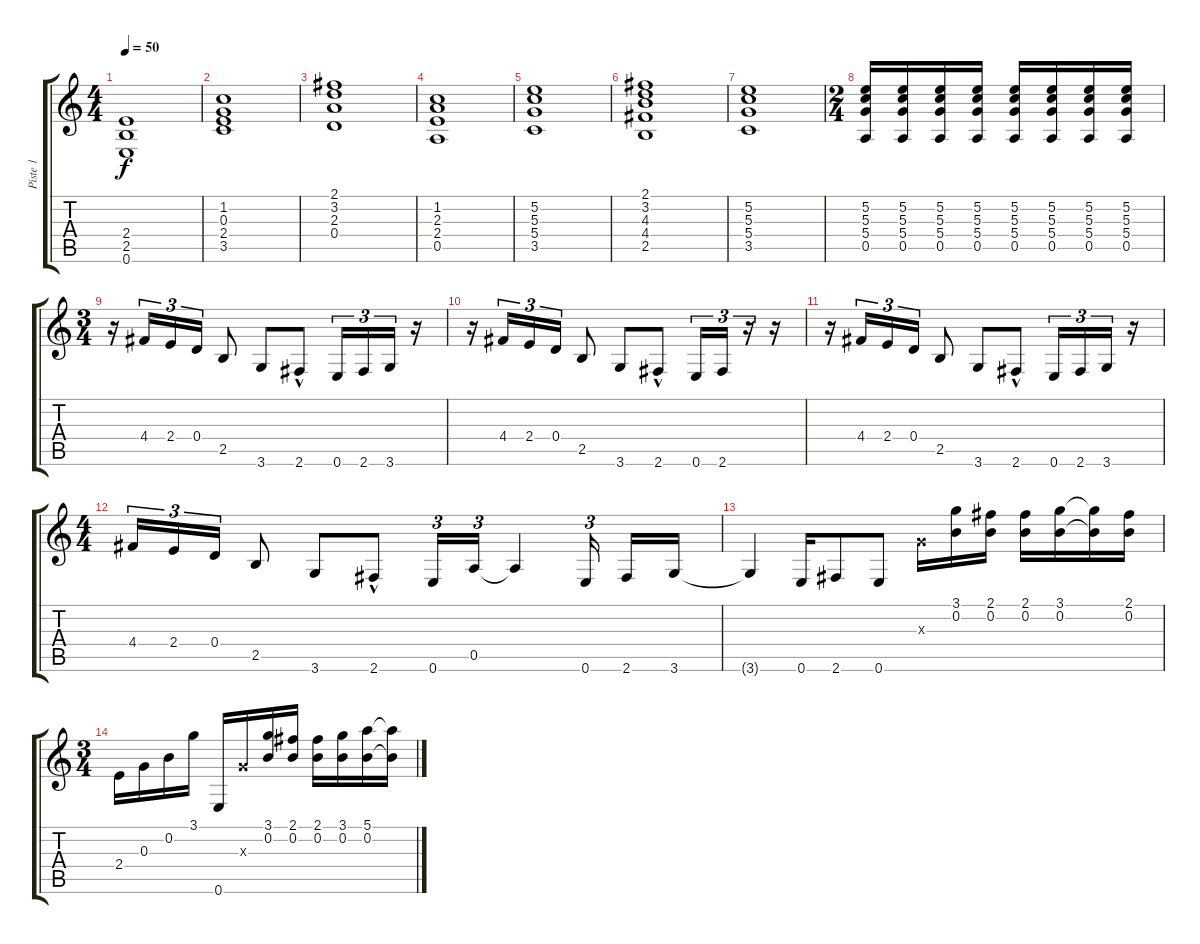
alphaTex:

\track ("Piste 1" "Piste 1") {instrument acousticguitarsteel}
\staff {score tabs}
\tuning (E4 B3 G3 D3 A2 E2) {hide}
\ts (4 4)
\tempo 50
\clef g2
\ks c
(2.4 2.5 0.6).1{dy f} |
(1.2 0.3 2.4 3.5).1 |
(2.1 3.2 2.3 0.4).1 |
(1.2 2.3 2.4 0.5).1 |
(5.2 5.3 5.4 3.5).1 |
(2.1 3.2 4.3 4.4 2.5).1 |
(5.2 5.3 5.4 3.5).1 |
\ts (2 4)
(5.2 5.3 5.4 0.5).16 (5.2 5.3 5.4 0.5).16 (5.2 5.3 5.4 0.5).16 (5.2 5.3 5.4 0.5).16 (5.2 5.3 5.4 0.5).16 (5.2 5.3 5.4 0.5).16 (5.2 5.3 5.4 0.5).16 (5.2 5.3 5.4 0.5).16 |
\ts (3 4)
r.16 4.4.16{tu (3 2)} 2.4.16{tu (3 2)} 0.4.16{tu (3 2)} 2.5.8 3.6.8 2.6{hac}.8 0.6.16{tu (3 2)} 2.6.16{tu (3 2)} 3.6.16{tu (3 2)} r.16 |
r.16 4.4.16{tu (3 2)} 2.4.16{tu (3 2)} 0.4.16{tu (3 2)} 2.5.8 3.6.8 2.6{hac}.8 0.6.16{tu (3 2)} 2.6.16{tu (3 2)} r.16{tu (3 2)} r.16 |
r.16 4.4.16{tu (3 2)} 2.4.16{tu (3 2)} 0.4.16{tu (3 2)} 2.5.8 3.6.8 2.6{hac}.8 0.6.16{tu (3 2)} 2.6.16{tu (3 2)} 3.6.16{tu (3 2)} r.16 |
\ts (4 4)
4.4.16{tu (3 2)} 2.4.16{tu (3 2)} 0.4.16{tu (3 2)} 2.5.8 3.6.8 2.6{hac}.8 0.6.16{tu (3 2)} 0.5.16{tu (3 2)} 0.5{t}.4 0.6.16{tu (3 2)} 2.6.16 3.6.16 |
3.6{t}.4 0.6.16 2.6.8 0.6.8 0.3{x}.16 (3.1 0.2).16 (2.1 0.2).16 (2.1 0.2).16 (3.1 0.2).16 (3.1{t} 0.2{t}).16 (2.1 0.2).16 |
\ts (3 4)
2.4.16 0.3.16 0.2.16 3.1.16 0.6.16 0.3{x}.16 (3.1 0.2).16 (2.1 0.2).16 (2.1 0.2).16 (3.1 0.2).16 (5.1 0.2).16 (5.1{t} 0.2{t}).16
